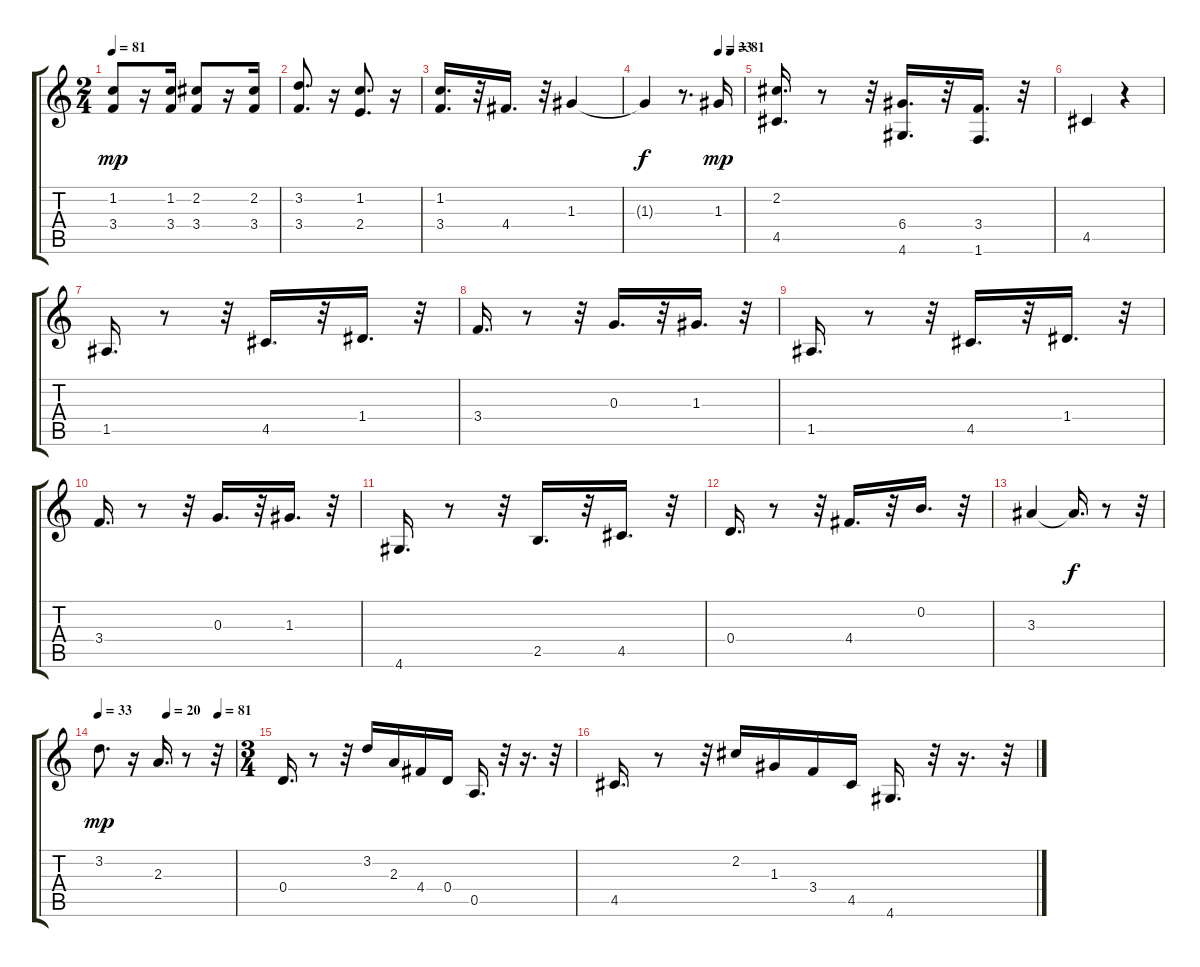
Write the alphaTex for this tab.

\track "" {instrument contrabass}
\staff {score tabs}
\tuning (E4 B3 G3 D3 A2 E2) {hide}
\ts (2 4)
\tempo 81
\clef g2
\ks c
(1.2 3.4).8{dy mp} r.16 (1.2 3.4).16 (2.2 3.4).8 r.16 (2.2 3.4).16 |
(3.2 3.4).8{d} r.16 (1.2 2.4).8{d} r.16 |
(1.2 3.4).16{d} r.32 4.4.16{d} r.32 1.3.4 |
\tempo (33 0.75)
\tempo (81 0.875)
1.3{t}.4{dy f} r.8{d} 1.3.16{dy mp} |
(2.2 4.5).16{d} r.8 r.32 (6.4 4.6).16{d} r.32 (3.4 1.6).16{d} r.32 |
4.5.4 r.4 |
1.5.16{d} r.8 r.32 4.5.16{d} r.32 1.4.16{d} r.32 |
3.4.16{d} r.8 r.32 0.3.16{d} r.32 1.3.16{d} r.32 |
1.5.16{d} r.8 r.32 4.5.16{d} r.32 1.4.16{d} r.32 |
3.4.16{d} r.8 r.32 0.3.16{d} r.32 1.3.16{d} r.32 |
4.6.16{d} r.8 r.32 2.5.16{d} r.32 4.5.16{d} r.32 |
0.4.16{d} r.8 r.32 4.4.16{d} r.32 0.2.16{d} r.32 |
3.3.4 3.3{t}.16{d dy f} r.8 r.32 |
\tempo 33
\tempo (20 0.5)
\tempo (81 0.875)
3.2.8{d dy mp} r.16 2.3.16{d} r.8 r.32 |
\ts (3 4)
0.4.16{d} r.8 r.32 3.2.16 2.3.16 4.4.16 0.4.16 0.5.16{d} r.32 r.16{d} r.32 |
4.5.16{d} r.8 r.32 2.2.16 1.3.16 3.4.16 4.5.16 4.6.16{d} r.32 r.16{d} r.32
